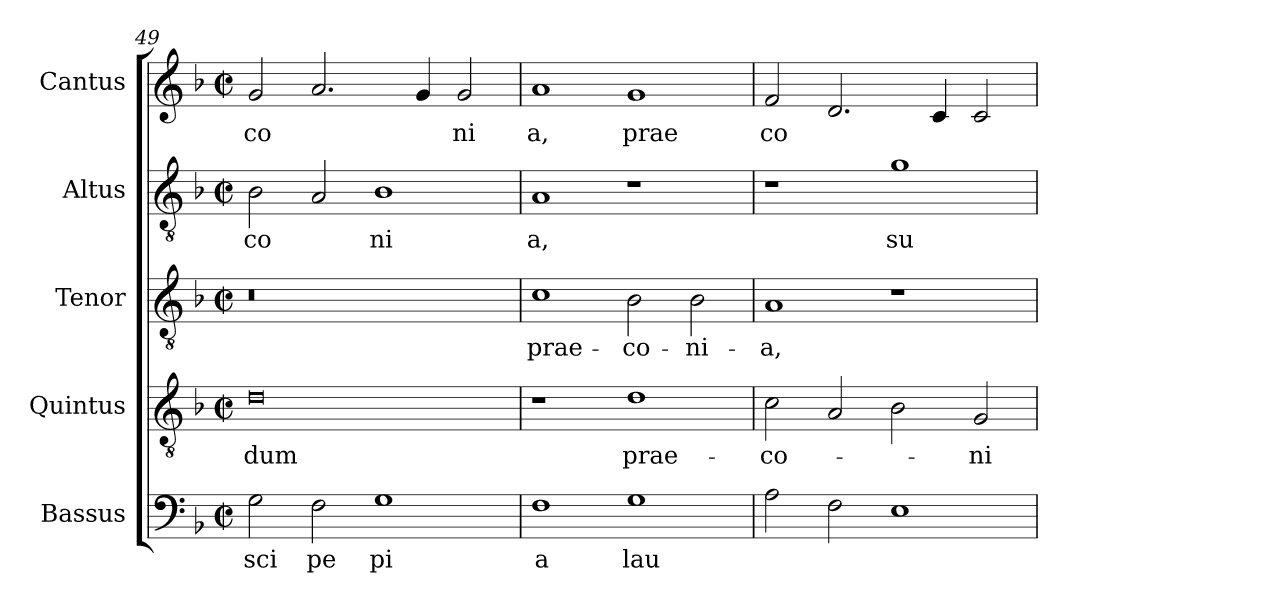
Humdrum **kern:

**kern	**text	**kern	**text	**kern	**text	**kern	**text	**kern	**text
*part5	*part5	*part4	*part4	*part3	*part3	*part2	*part2	*part1	*part1
*staff5	*staff5	*staff4	*staff4	*staff3	*staff3	*staff2	*staff2	*staff1	*staff1
*I"Bassus	*	*I"Quintus	*	*I"Tenor	*	*I"Altus	*	*I"Cantus	*
*clefF4	*	*clefGv2	*	*clefGv2	*	*clefGv2	*	*clefG2	*
*k[b-]	*	*k[b-]	*	*k[b-]	*	*k[b-]	*	*k[b-]	*
*F:	*	*F:	*	*F:	*	*F:	*	*F:	*
*M2/2	*	*M2/2	*	*M2/2	*	*M2/2	*	*M2/2	*
*met(c|)	*	*met(c|)	*	*met(c|)	*	*met(c|)	*	*met(c|)	*
=49	=49	=49	=49	=49	=49	=49	=49	=49	=49
!	!LO:LY:b:cj	!	!LO:LY:b:cj	!	!	!	!LO:LY:b:cj	!	!LO:LY:b:cj
2G\	sci	0d	-dum	0r	.	2B-\	co	2g/	co
!	!LO:LY:b:cj	!	!	!	!	!	!	!	!
2F\	pe	.	.	.	.	2A/	.	2.a/	.
!	!LO:LY:b:cj	!	!	!	!	!	!LO:LY:b:cj	!	!
1G	pi	.	.	.	.	1B-	ni	.	.
.	.	.	.	.	.	.	.	4g/	.
!	!	!	!	!	!	!	!	!	!LO:LY:b:cj
.	.	.	.	.	.	.	.	2g/	ni
=50	=50	=50	=50	=50	=50	=50	=50	=50	=50
!	!LO:LY:b:cj	!	!	!	!LO:LY:b:cj	!	!LO:LY:b:cj	!	!LO:LY:b:cj
1F	a	1r	.	1c	prae-	1A	a,	1a	a,
!	!LO:LY:b:cj	!	!LO:LY:b:cj	!	!LO:LY:b:cj	!	!	!	!LO:LY:b:cj
1G	lau	1d	prae-	2B-\	-co-	1r	.	1g	prae
!	!	!	!	!	!LO:LY:b:cj	!	!	!	!
.	.	.	.	2B-\	-ni-	.	.	.	.
!!LO:LB:g=z
=51	=51	=51	=51	=51	=51	=51	=51	=51	=51
!	!	!	!LO:LY:b:cj	!	!LO:LY:b:cj	!	!	!	!LO:LY:b:cj
2A\	.	2c\	-co-	1A	-a,	1r	.	2f/	co
2F\	.	2A/	.	.	.	.	.	2.d/	.
!	!	!	!	!	!	!	!LO:LY:b:cj	!	!
1E	.	2B-\	.	1r	.	1g	su-	.	.
.	.	.	.	.	.	.	.	4c/	.
!	!	!	!LO:LY:b:cj	!	!	!	!	!	!
.	.	2G/	-ni-	.	.	.	.	2c/	.
=	=	=	=	=	=	=	=	=	=
*-	*-	*-	*-	*-	*-	*-	*-	*-	*-
